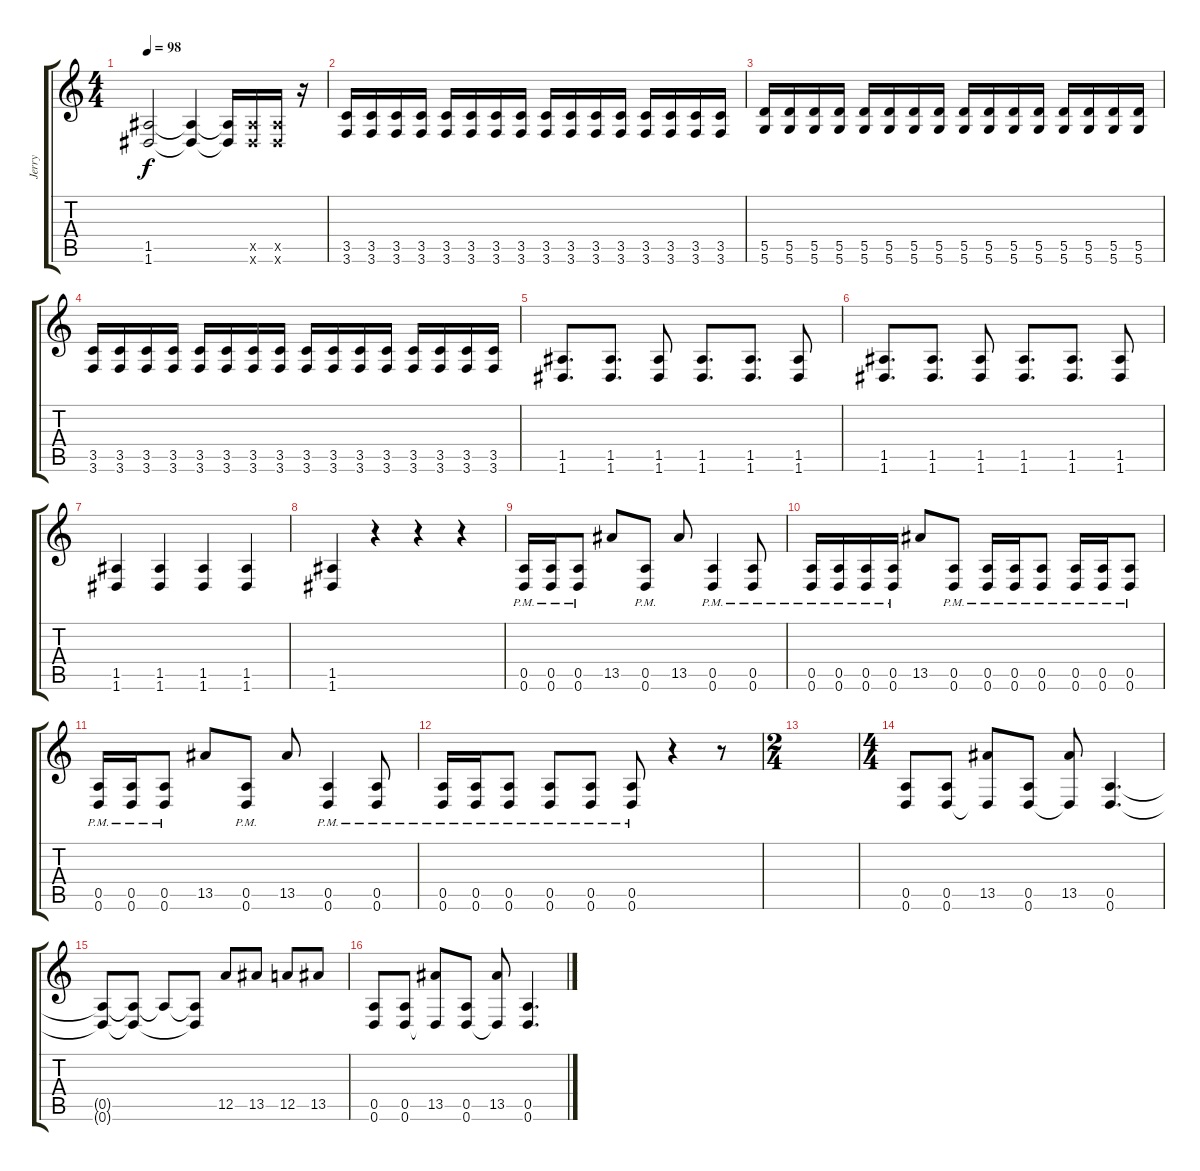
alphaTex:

\track ("Jerry" "Jerry") {instrument distortionguitar}
\staff {score tabs}
\tuning (E4 B3 G3 D3 A2 D2) {hide}
\ts (4 4)
\tempo 98
\clef g2
\ks c
(1.5 1.6).2{dy f} (1.5{t} 1.6{t}).4 (1.5{t} 1.6{t}).16 (1.5{x} 1.6{x}).16 (1.5{x} 1.6{x}).16 r.16 |
(3.5 3.6).16 (3.5 3.6).16 (3.5 3.6).16 (3.5 3.6).16 (3.5 3.6).16 (3.5 3.6).16 (3.5 3.6).16 (3.5 3.6).16 (3.5 3.6).16 (3.5 3.6).16 (3.5 3.6).16 (3.5 3.6).16 (3.5 3.6).16 (3.5 3.6).16 (3.5 3.6).16 (3.5 3.6).16 |
(5.5 5.6).16 (5.5 5.6).16 (5.5 5.6).16 (5.5 5.6).16 (5.5 5.6).16 (5.5 5.6).16 (5.5 5.6).16 (5.5 5.6).16 (5.5 5.6).16 (5.5 5.6).16 (5.5 5.6).16 (5.5 5.6).16 (5.5 5.6).16 (5.5 5.6).16 (5.5 5.6).16 (5.5 5.6).16 |
(3.5 3.6).16 (3.5 3.6).16 (3.5 3.6).16 (3.5 3.6).16 (3.5 3.6).16 (3.5 3.6).16 (3.5 3.6).16 (3.5 3.6).16 (3.5 3.6).16 (3.5 3.6).16 (3.5 3.6).16 (3.5 3.6).16 (3.5 3.6).16 (3.5 3.6).16 (3.5 3.6).16 (3.5 3.6).16 |
(1.5 1.6).8{d} (1.5 1.6).8{d} (1.5 1.6).8 (1.5 1.6).8{d} (1.5 1.6).8{d} (1.5 1.6).8 |
(1.5 1.6).8{d} (1.5 1.6).8{d} (1.5 1.6).8 (1.5 1.6).8{d} (1.5 1.6).8{d} (1.5 1.6).8 |
(1.5 1.6).4 (1.5 1.6).4 (1.5 1.6).4 (1.5 1.6).4 |
(1.5 1.6).4 r.4 r.4 r.4 |
(0.5{pm} 0.6{pm}).16 (0.5{pm} 0.6{pm}).16 (0.5{pm} 0.6{pm}).8 13.5.8 (0.5{pm} 0.6{pm}).8 13.5.8 (0.5{pm} 0.6{pm}).4 (0.5{pm} 0.6{pm}).8 |
(0.5{pm} 0.6{pm}).16 (0.5{pm} 0.6{pm}).16 (0.5{pm} 0.6{pm}).16 (0.5{pm} 0.6{pm}).16 13.5.8 (0.5{pm} 0.6{pm}).8 (0.5{pm} 0.6{pm}).16 (0.5{pm} 0.6{pm}).16 (0.5{pm} 0.6{pm}).8 (0.5{pm} 0.6{pm}).16 (0.5{pm} 0.6{pm}).16 (0.5{pm} 0.6{pm}).8 |
(0.5{pm} 0.6{pm}).16 (0.5{pm} 0.6{pm}).16 (0.5{pm} 0.6{pm}).8 13.5.8 (0.5{pm} 0.6{pm}).8 13.5.8 (0.5{pm} 0.6{pm}).4 (0.5{pm} 0.6{pm}).8 |
(0.5{pm} 0.6{pm}).16 (0.5{pm} 0.6{pm}).16 (0.5{pm} 0.6{pm}).8 (0.5{pm} 0.6{pm}).8 (0.5{pm} 0.6{pm}).8 (0.5{pm} 0.6{pm}).8 r.4 r.8 |
\ts (2 4)
|
\ts (4 4)
(0.5 0.6).8 (0.5 0.6).8 (13.5 0.6{t}).8 (0.5 0.6).8 (13.5 0.6{t}).8 (0.5 0.6).4{d} |
(0.5{t} 0.6{t}).8 (0.5{t} 0.6{t}).8 0.5{t}.8 (0.5{t} 0.6{t}).8 12.5.8 13.5.8 12.5.8 13.5.8 |
(0.5 0.6).8 (0.5 0.6).8 (13.5 0.6{t}).8 (0.5 0.6).8 (13.5 0.6{t}).8 (0.5 0.6).4{d}
